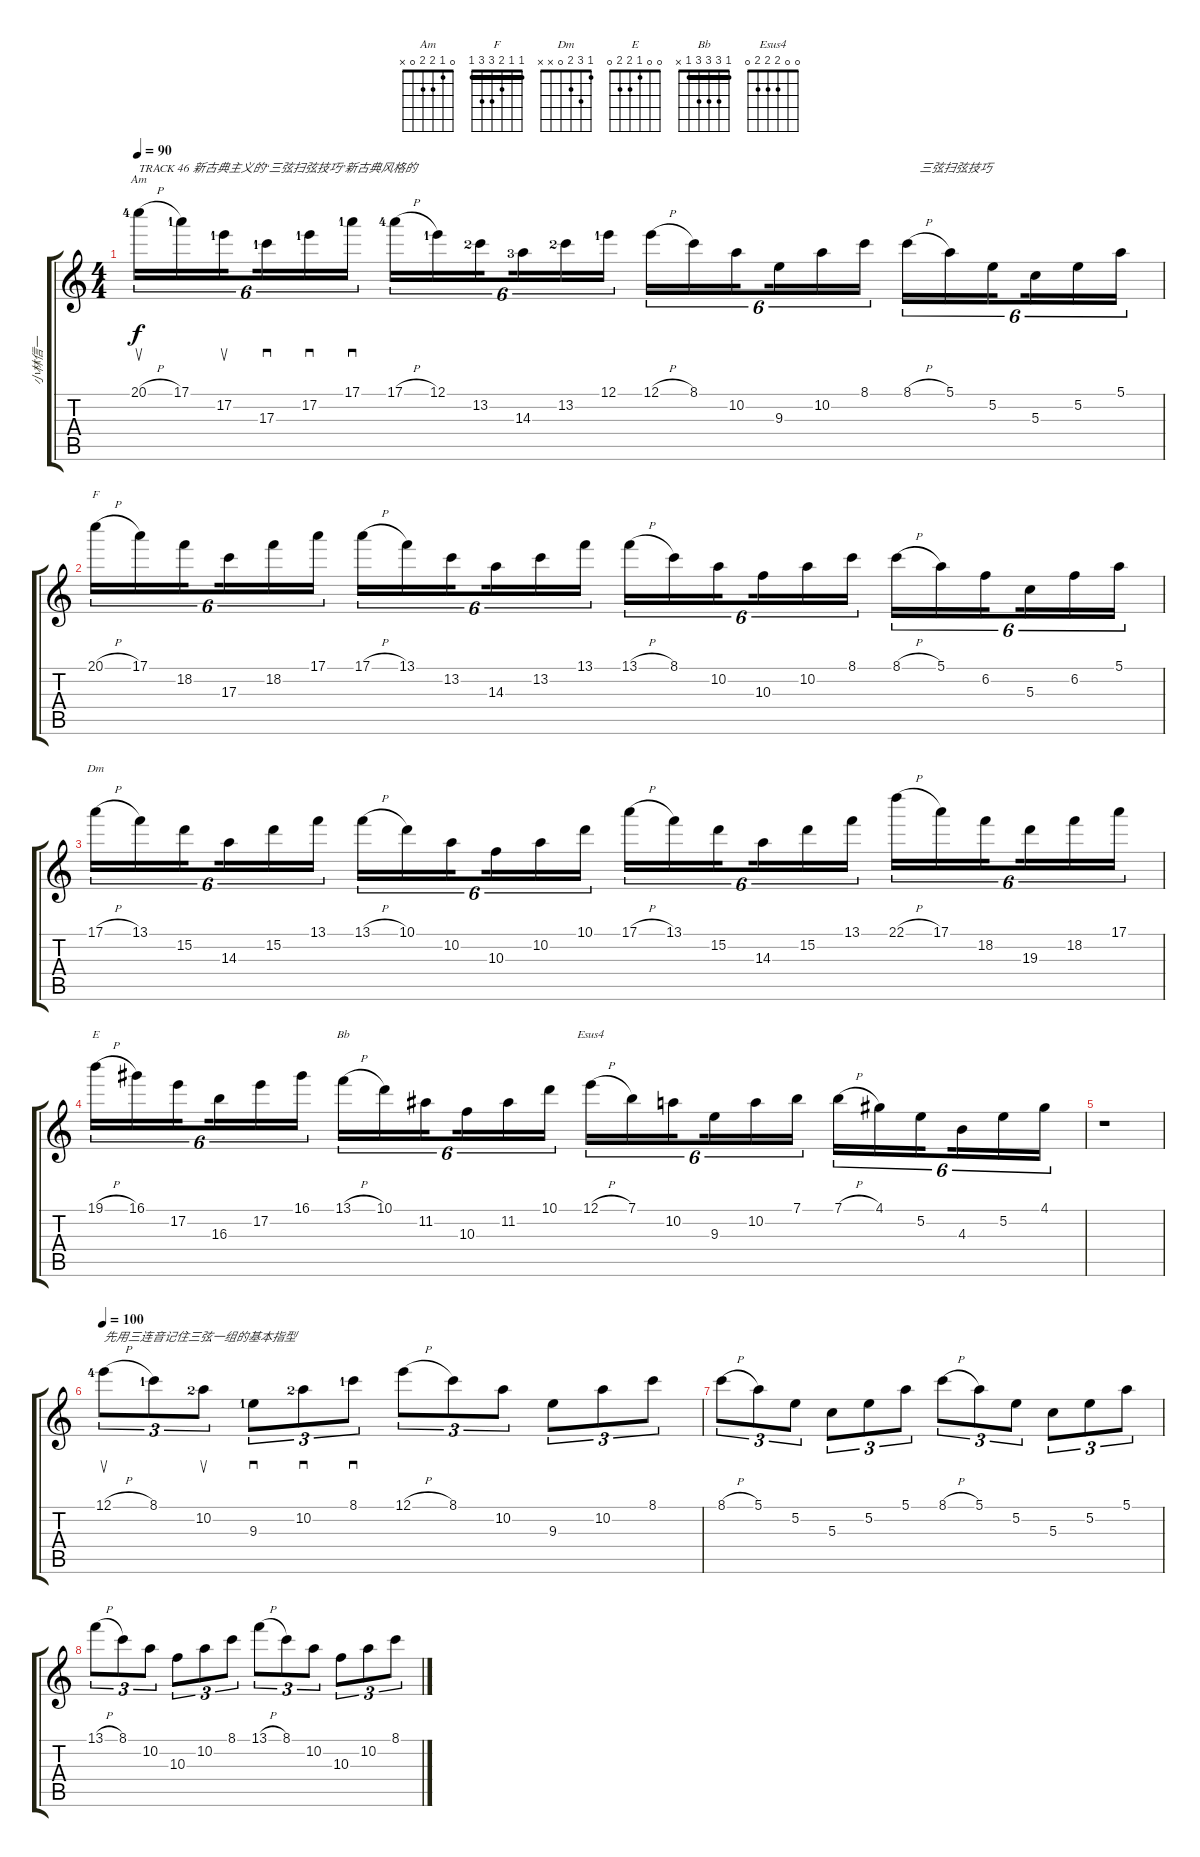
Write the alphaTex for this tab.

\track ("小林信一" "小林信一") {instrument overdrivenguitar}
\staff {score tabs}
\tuning (E4 B3 G3 D3 A2 E2) {hide}
\chord ("Am" 0 1 2 2 0 x)
\chord ("F" 1 1 2 3 3 1) {barre 1}
\chord ("Dm" 1 3 2 0 x x)
\chord ("E" 0 0 1 2 2 0)
\chord ("Bb" 1 3 3 3 1 x) {barre 1}
\chord ("Esus4" 0 0 2 2 2 0)
\ts (4 4)
\tempo 90
\clef g2
\ks c
20.1{h lf 5}.16{su tu (6 4) ch "Am" txt "TRACK 46 新古典主义的“三弦扫弦技巧”新古典风格的" dy f} 17.1{lf 2}.16{tu (6 4)} 17.2{lf 2}.16{su tu (6 4) beam splitsecondary} 17.3{lf 2}.16{sd tu (6 4)} 17.2{lf 2}.16{sd tu (6 4)} 17.1{lf 2}.16{sd tu (6 4)} 17.1{h lf 5}.16{tu (6 4)} 12.1{lf 2}.16{tu (6 4)} 13.2{lf 3}.16{tu (6 4) beam splitsecondary} 14.3{lf 4}.16{tu (6 4)} 13.2{lf 3}.16{tu (6 4)} 12.1{lf 2}.16{tu (6 4)} 12.1{h}.16{tu (6 4)} 8.1.16{tu (6 4)} 10.2.16{tu (6 4) beam splitsecondary} 9.3.16{tu (6 4)} 10.2.16{tu (6 4)} 8.1.16{tu (6 4)} 8.1{h}.16{tu (6 4) txt "    三弦扫弦技巧"} 5.1.16{tu (6 4)} 5.2.16{tu (6 4) beam splitsecondary} 5.3.16{tu (6 4)} 5.2.16{tu (6 4)} 5.1.16{tu (6 4)} |
20.1{h}.16{tu (6 4) ch "F"} 17.1.16{tu (6 4)} 18.2.16{tu (6 4) beam splitsecondary} 17.3.16{tu (6 4)} 18.2.16{tu (6 4)} 17.1.16{tu (6 4)} 17.1{h}.16{tu (6 4)} 13.1.16{tu (6 4)} 13.2.16{tu (6 4) beam splitsecondary} 14.3.16{tu (6 4)} 13.2.16{tu (6 4)} 13.1.16{tu (6 4)} 13.1{h}.16{tu (6 4)} 8.1.16{tu (6 4)} 10.2.16{tu (6 4) beam splitsecondary} 10.3.16{tu (6 4)} 10.2.16{tu (6 4)} 8.1.16{tu (6 4)} 8.1{h}.16{tu (6 4)} 5.1.16{tu (6 4)} 6.2.16{tu (6 4) beam splitsecondary} 5.3.16{tu (6 4)} 6.2.16{tu (6 4)} 5.1.16{tu (6 4)} |
17.1{h}.16{tu (6 4) ch "Dm"} 13.1.16{tu (6 4)} 15.2.16{tu (6 4) beam splitsecondary} 14.3.16{tu (6 4)} 15.2.16{tu (6 4)} 13.1.16{tu (6 4)} 13.1{h}.16{tu (6 4)} 10.1.16{tu (6 4)} 10.2.16{tu (6 4) beam splitsecondary} 10.3.16{tu (6 4)} 10.2.16{tu (6 4)} 10.1.16{tu (6 4)} 17.1{h}.16{tu (6 4)} 13.1.16{tu (6 4)} 15.2.16{tu (6 4) beam splitsecondary} 14.3.16{tu (6 4)} 15.2.16{tu (6 4)} 13.1.16{tu (6 4)} 22.1{h}.16{tu (6 4)} 17.1.16{tu (6 4)} 18.2.16{tu (6 4) beam splitsecondary} 19.3.16{tu (6 4)} 18.2.16{tu (6 4)} 17.1.16{tu (6 4)} |
19.1{h}.16{tu (6 4) ch "E"} 16.1.16{tu (6 4)} 17.2.16{tu (6 4) beam splitsecondary} 16.3.16{tu (6 4)} 17.2.16{tu (6 4)} 16.1.16{tu (6 4)} 13.1{h}.16{tu (6 4) ch "Bb"} 10.1.16{tu (6 4)} 11.2.16{tu (6 4) beam splitsecondary} 10.3.16{tu (6 4)} 11.2.16{tu (6 4)} 10.1.16{tu (6 4)} 12.1{h}.16{tu (6 4) ch "Esus4"} 7.1.16{tu (6 4)} 10.2.16{tu (6 4) beam splitsecondary} 9.3.16{tu (6 4)} 10.2.16{tu (6 4)} 7.1.16{tu (6 4)} 7.1{h}.16{tu (6 4)} 4.1.16{tu (6 4)} 5.2.16{tu (6 4) beam splitsecondary} 4.3.16{tu (6 4)} 5.2.16{tu (6 4)} 4.1.16{tu (6 4)} |
r.1 |
\tempo 100
12.1{h lf 5}.8{su tu (3 2) txt "先用三连音记住三弦一组的基本指型"} 8.1{lf 2}.8{tu (3 2)} 10.2{lf 3}.8{su tu (3 2)} 9.3{lf 2}.8{sd tu (3 2)} 10.2{lf 3}.8{sd tu (3 2)} 8.1{lf 2}.8{sd tu (3 2)} 12.1{h}.8{tu (3 2)} 8.1.8{tu (3 2)} 10.2.8{tu (3 2)} 9.3.8{tu (3 2)} 10.2.8{tu (3 2)} 8.1.8{tu (3 2)} |
8.1{h}.8{tu (3 2)} 5.1.8{tu (3 2)} 5.2.8{tu (3 2)} 5.3.8{tu (3 2)} 5.2.8{tu (3 2)} 5.1.8{tu (3 2)} 8.1{h}.8{tu (3 2)} 5.1.8{tu (3 2)} 5.2.8{tu (3 2)} 5.3.8{tu (3 2)} 5.2.8{tu (3 2)} 5.1.8{tu (3 2)} |
13.1{h}.8{tu (3 2)} 8.1.8{tu (3 2)} 10.2.8{tu (3 2)} 10.3.8{tu (3 2)} 10.2.8{tu (3 2)} 8.1.8{tu (3 2)} 13.1{h}.8{tu (3 2)} 8.1.8{tu (3 2)} 10.2.8{tu (3 2)} 10.3.8{tu (3 2)} 10.2.8{tu (3 2)} 8.1.8{tu (3 2)}
